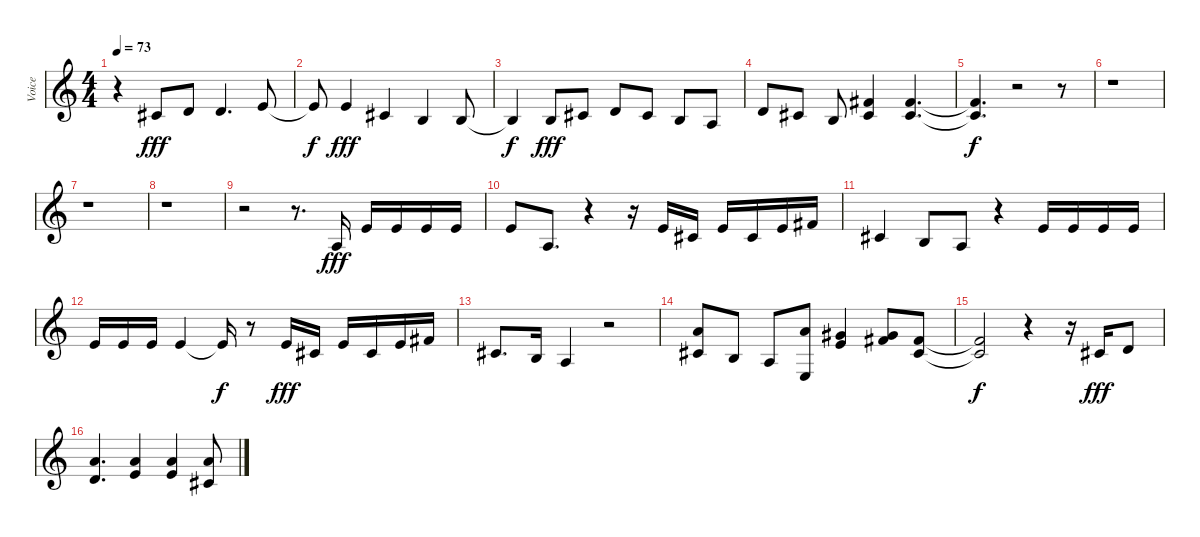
\track ("Voice" "Voice") {instrument oboe}
\staff {score}
\tuning (E4 B3 G3 D3 A2 E2) {hide}
\ts (4 4)
\tempo 73
\clef g2
\ks c
r.4{dy f} 2.2.8{dy fff} 3.2.8 3.2.4{d} 0.1.8 |
0.1{t}.8{dy f} 0.1.4{dy fff} 2.2.4 0.2.4 0.2.8 |
0.2{t}.4{dy f} 0.2.8{dy fff} 2.2.8 3.2.8 2.2.8 0.2.8 2.3.8 |
3.2.8 2.2.8 0.2.8 (2.1 2.2).4 (2.1 2.2).4{d} |
(2.1{t} 2.2{t}).4{d dy f} r.2 r.8 |
r.1 |
r.1 |
r.1 |
r.2 r.8{d} 2.3.16{dy fff} 0.1.16 0.1.16 0.1.16 0.1.16 |
0.1.8 2.3.8{d} r.4 r.16 0.1.16 2.2.16 0.1.16 2.2.16 0.1.16 2.1.16 |
2.2.4 0.2.8 2.3.8 r.4 0.1.16 0.1.16 0.1.16 0.1.16 |
0.1.16 0.1.16 0.1.16 0.1.4 0.1{t}.16{dy f} r.8 0.1.16{dy fff} 2.2.16 0.1.16 2.2.16 0.1.16 2.1.16 |
2.2.8{d} 0.2.16 2.3.4 r.2 |
(5.1 6.3).8 0.2.8 2.3.8 (5.1 2.4).8 (4.1 5.2).4 (4.1 7.2).8 (7.2 6.3).8 |
(7.2{t} 6.3{t}).2{dy f} r.4 r.16 6.3.16{dy fff} 7.3.8 |
(5.1 7.3).4{d} (5.1 5.2).4 (5.1 5.2).4 (5.1 6.3).8
